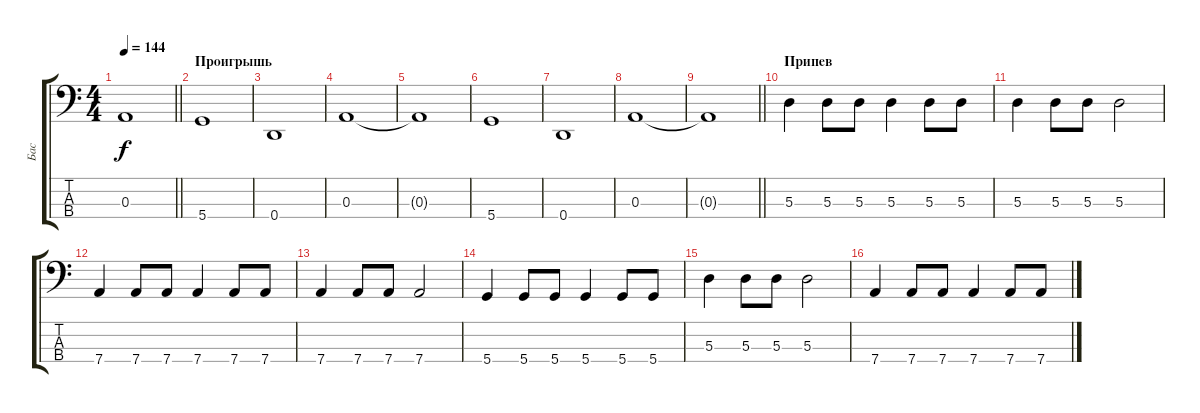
\track ("Бас" "Бас") {instrument electricbassfinger}
\staff {score tabs}
\tuning (G2 D2 A1 D1) {hide}
\ts (4 4)
\tempo 144
\clef f4
\barLineRight lightlight
\ks c
0.3{t}.1{dy f} |
\section ("" "Проигрышь")
5.4.1 |
0.4.1 |
0.3.1 |
0.3{t}.1 |
5.4.1 |
0.4.1 |
0.3.1 |
\barLineRight lightlight
0.3{t}.1 |
\section ("" "Припев")
5.3.4 5.3.8 5.3.8 5.3.4 5.3.8 5.3.8 |
5.3.4 5.3.8 5.3.8 5.3.2 |
7.4.4 7.4.8 7.4.8 7.4.4 7.4.8 7.4.8 |
7.4.4 7.4.8 7.4.8 7.4.2 |
5.4.4 5.4.8 5.4.8 5.4.4 5.4.8 5.4.8 |
5.3.4 5.3.8 5.3.8 5.3.2 |
7.4.4 7.4.8 7.4.8 7.4.4 7.4.8 7.4.8
